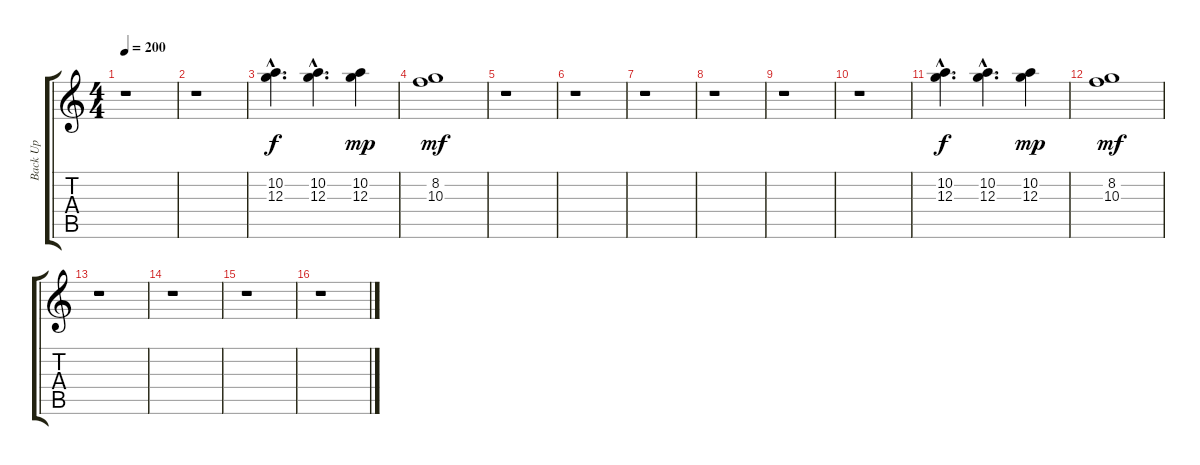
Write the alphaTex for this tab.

\track ("Back Up" "Back Up") {instrument distortionguitar}
\staff {score tabs}
\tuning (E4 B3 G3 D3 A2 E2) {hide}
\ts (4 4)
\tempo 200
\clef g2
\ks c
r.1{dy f} |
r.1 |
(10.2{hac} 12.3).4{d} (10.2{hac} 12.3).4{d} (10.2 12.3).4{dy mp} |
(8.2 10.3).1{dy mf} |
r.1 |
r.1 |
r.1 |
r.1 |
r.1 |
r.1 |
(10.2{hac} 12.3).4{d dy f} (10.2{hac} 12.3).4{d} (10.2 12.3).4{dy mp} |
(8.2 10.3).1{dy mf} |
r.1 |
r.1 |
r.1 |
r.1
